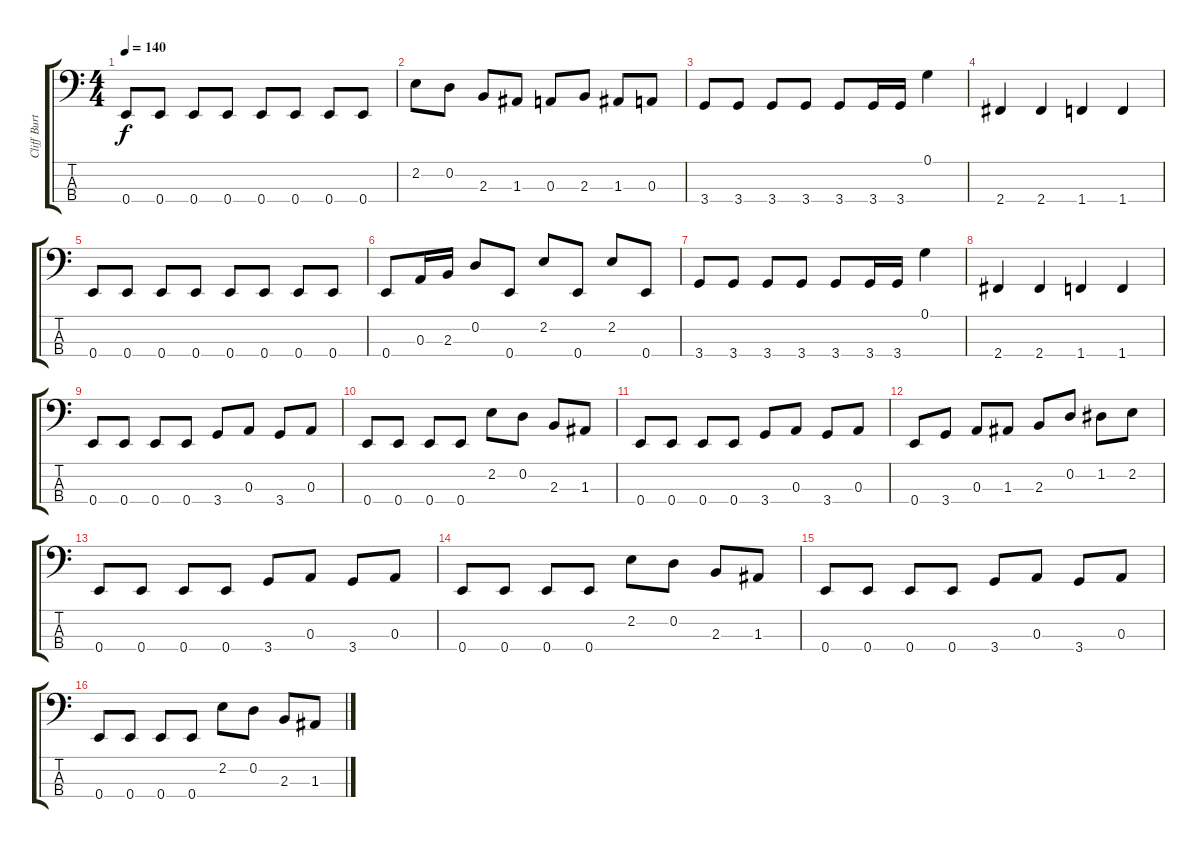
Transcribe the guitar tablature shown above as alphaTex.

\track ("Cliff Burton" "Cliff Burt") {instrument electricbassfinger}
\staff {score tabs}
\tuning (G2 D2 A1 E1) {hide}
\ts (4 4)
\tempo 140
\clef f4
\ks c
0.4.8{dy f} 0.4.8 0.4.8 0.4.8 0.4.8 0.4.8 0.4.8 0.4.8 |
2.2.8 0.2.8 2.3.8 1.3.8 0.3.8 2.3.8 1.3.8 0.3.8 |
3.4.8 3.4.8 3.4.8 3.4.8 3.4.8 3.4.16 3.4.16 0.1.4 |
2.4.4 2.4.4 1.4.4 1.4.4 |
0.4.8 0.4.8 0.4.8 0.4.8 0.4.8 0.4.8 0.4.8 0.4.8 |
0.4.8 0.3.16 2.3.16 0.2.8 0.4.8 2.2.8 0.4.8 2.2.8 0.4.8 |
3.4.8 3.4.8 3.4.8 3.4.8 3.4.8 3.4.16 3.4.16 0.1.4 |
2.4.4 2.4.4 1.4.4 1.4.4 |
0.4.8 0.4.8 0.4.8 0.4.8 3.4.8 0.3.8 3.4.8 0.3.8 |
0.4.8 0.4.8 0.4.8 0.4.8 2.2.8 0.2.8 2.3.8 1.3.8 |
0.4.8 0.4.8 0.4.8 0.4.8 3.4.8 0.3.8 3.4.8 0.3.8 |
0.4.8 3.4.8 0.3.8 1.3.8 2.3.8 0.2.8 1.2.8 2.2.8 |
0.4.8 0.4.8 0.4.8 0.4.8 3.4.8 0.3.8 3.4.8 0.3.8 |
0.4.8 0.4.8 0.4.8 0.4.8 2.2.8 0.2.8 2.3.8 1.3.8 |
0.4.8 0.4.8 0.4.8 0.4.8 3.4.8 0.3.8 3.4.8 0.3.8 |
0.4.8 0.4.8 0.4.8 0.4.8 2.2.8 0.2.8 2.3.8 1.3.8
